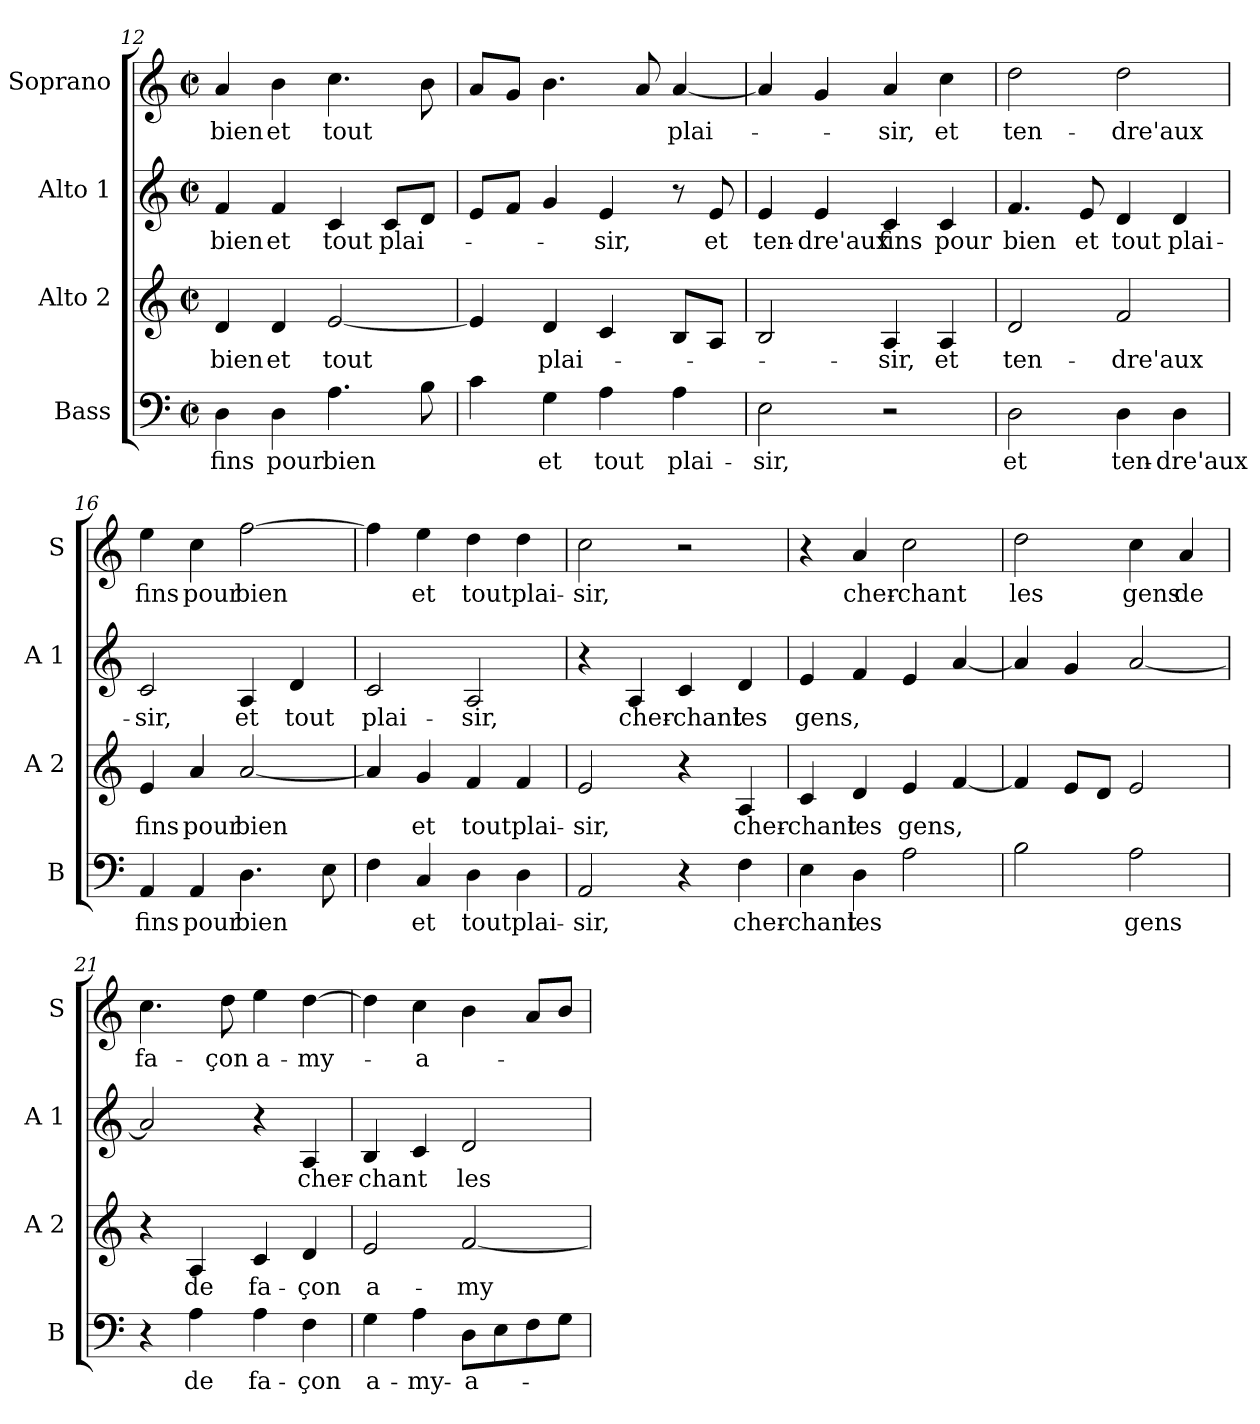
**kern	**text	**kern	**text	**kern	**text	**kern	**text
*part4	*part4	*part3	*part3	*part2	*part2	*part1	*part1
*staff4	*staff4	*staff3	*staff3	*staff2	*staff2	*staff1	*staff1
*I"Bass	*	*I"Alto 2	*	*I"Alto 1	*	*I"Soprano	*
*I'B	*	*I'A 2	*	*I'A 1	*	*I'S	*
*clefF4	*	*clefG2	*	*clefG2	*	*clefG2	*
*k[]	*	*k[]	*	*k[]	*	*k[]	*
*C:	*	*C:	*	*C:	*	*C:	*
*M2/2	*	*M2/2	*	*M2/2	*	*M2/2	*
*met(c|)	*	*met(c|)	*	*met(c|)	*	*met(c|)	*
=12	=12	=12	=12	=12	=12	=12	=12
!	!LO:LY:b	!	!LO:LY:b	!	!LO:LY:b	!	!LO:LY:b
4D\	fins	4d/	bien	4f/	bien	4a/	bien
!	!LO:LY:b	!	!LO:LY:b	!	!LO:LY:b	!	!LO:LY:b
4D\	pour	4d/	et	4f/	et	4b\	et
!	!LO:LY:b	!	!LO:LY:b	!	!LO:LY:b	!	!LO:LY:b
4.A\	bien	[2e/	tout	4c/	tout	4.cc\	tout
!	!	!	!	!	!LO:LY:b	!	!
.	.	.	.	8c/L	plai-	.	.
8B\	.	.	.	8d/J	.	8b\	.
=13	=13	=13	=13	=13	=13	=13	=13
4c\	.	4e/]	.	8e/L	.	8a/L	.
.	.	.	.	8f/J	.	8g/J	.
!	!LO:LY:b	!	!LO:LY:b	!	!	!	!
4G\	et	4d/	plai-	4g/	.	4.b\	.
!	!LO:LY:b	!	!	!	!LO:LY:b	!	!
4A\	tout	4c/	.	4e/	-sir,	.	.
.	.	.	.	.	.	8a/	.
!	!LO:LY:b	!	!	!	!	!	!LO:LY:b
4A\	plai-	8B/L	.	8r	.	[4a/	plai-
!	!	!	!	!	!LO:LY:b	!	!
.	.	8A/J	.	8e/	et	.	.
=14	=14	=14	=14	=14	=14	=14	=14
!	!LO:LY:b	!	!	!	!LO:LY:b	!	!
2E\	-sir,	2B/	.	4e/	ten-	4a/]	.
!	!	!	!	!	!LO:LY:b	!	!
.	.	.	.	4e/	-dre'aux	4g/	.
!	!	!	!LO:LY:b	!	!LO:LY:b	!	!LO:LY:b
2r	.	4A/	-sir,	4c/	fins	4a/	-sir,
!	!	!	!LO:LY:b	!	!LO:LY:b	!	!LO:LY:b
.	.	4A/	et	4c/	pour	4cc\	et
!!LO:LB:g=z
=15	=15	=15	=15	=15	=15	=15	=15
!	!LO:LY:b	!	!LO:LY:b	!	!LO:LY:b	!	!LO:LY:b
2D\	et	2d/	ten-	4.f/	bien	2dd\	ten-
!	!	!	!	!	!LO:LY:b	!	!
.	.	.	.	8e/	et	.	.
!	!LO:LY:b	!	!LO:LY:b	!	!LO:LY:b	!	!LO:LY:b
4D\	ten-	2f/	-dre'aux	4d/	tout	2dd\	-dre'aux
!	!LO:LY:b	!	!	!	!LO:LY:b	!	!
4D\	-dre'aux	.	.	4d/	plai-	.	.
=16	=16	=16	=16	=16	=16	=16	=16
!	!LO:LY:b	!	!LO:LY:b	!	!LO:LY:b	!	!LO:LY:b
4AA/	fins	4e/	fins	2c/	-sir,	4ee\	fins
!	!LO:LY:b	!	!LO:LY:b	!	!	!	!LO:LY:b
4AA/	pour	4a/	pour	.	.	4cc\	pour
!	!LO:LY:b	!	!LO:LY:b	!	!LO:LY:b	!	!LO:LY:b
4.D\	bien	[2a/	bien	4A/	et	[2ff\	bien
!	!	!	!	!	!LO:LY:b	!	!
.	.	.	.	4d/	tout	.	.
8E\	.	.	.	.	.	.	.
=17	=17	=17	=17	=17	=17	=17	=17
!	!	!	!	!	!LO:LY:b	!	!
4F\	.	4a/]	.	2c/	plai-	4ff\]	.
!	!LO:LY:b	!	!LO:LY:b	!	!	!	!LO:LY:b
4C/	et	4g/	et	.	.	4ee\	et
!	!LO:LY:b	!	!LO:LY:b	!	!LO:LY:b	!	!LO:LY:b
4D\	tout	4f/	tout	2A/	-sir,	4dd\	tout
!	!LO:LY:b	!	!LO:LY:b	!	!	!	!LO:LY:b
4D\	plai-	4f/	plai-	.	.	4dd\	plai-
=18	=18	=18	=18	=18	=18	=18	=18
!	!LO:LY:b	!	!LO:LY:b	!	!	!	!LO:LY:b
2AA/	-sir,	2e/	-sir,	4r	.	2cc\	-sir,
!	!	!	!	!	!LO:LY:b	!	!
.	.	.	.	4A/	cher-	.	.
!	!	!	!	!	!LO:LY:b	!	!
4r	.	4r	.	4c/	-chant	2r	.
!	!LO:LY:b	!	!LO:LY:b	!	!LO:LY:b	!	!
4F\	cher-	4A/	cher-	4d/	les	.	.
=19	=19	=19	=19	=19	=19	=19	=19
!	!LO:LY:b	!	!LO:LY:b	!	!LO:LY:b	!	!
4E\	-chant	4c/	-chant	4e/	gens,	4r	.
!	!LO:LY:b	!	!LO:LY:b	!	!	!	!LO:LY:b
4D\	les	4d/	les	4f/	.	4a/	cher-
!	!	!	!LO:LY:b	!	!	!	!LO:LY:b
2A\	.	4e/	gens,	4e/	.	2cc\	-chant
.	.	[4f/	.	[4a/	.	.	.
!!LO:LB:g=z
=20	=20	=20	=20	=20	=20	=20	=20
!	!	!	!	!	!	!	!LO:LY:b
2B\	.	4f/]	.	4a/]	.	2dd\	les
.	.	8e/L	.	4g/	.	.	.
.	.	8d/J	.	.	.	.	.
!	!LO:LY:b	!	!	!	!	!	!LO:LY:b
2A\	gens	2e/	.	[2a/	.	4cc\	gens
!	!	!	!	!	!	!	!LO:LY:b
.	.	.	.	.	.	4a/	de
=21	=21	=21	=21	=21	=21	=21	=21
!	!	!	!	!	!	!	!LO:LY:b
4r	.	4r	.	2a/]	.	4.cc\	fa-
!	!LO:LY:b	!	!LO:LY:b	!	!	!	!
4A\	de	4A/	de	.	.	.	.
!	!	!	!	!	!	!	!LO:LY:b
.	.	.	.	.	.	8dd\	-çon
!	!LO:LY:b	!	!LO:LY:b	!	!	!	!LO:LY:b
4A\	fa-	4c/	fa-	4r	.	4ee\	a-
!	!LO:LY:b	!	!LO:LY:b	!	!LO:LY:b	!	!LO:LY:b
4F\	-çon	4d/	-çon	4A/	cher-	[4dd\	-my-
=22	=22	=22	=22	=22	=22	=22	=22
!	!LO:LY:b	!	!LO:LY:b	!	!LO:LY:b	!	!
4G\	a-	2e/	a-	4B/	-chant	4dd\]	.
!	!LO:LY:b	!	!	!	!	!	!LO:LY:b
4A\	-my-	.	.	4c/	.	4cc\	-a-
!	!LO:LY:b	!	!LO:LY:b	!	!LO:LY:b	!	!
8D\L	-a-	[2f/	-my	2d/	les	4b\	.
8E\	.	.	.	.	.	.	.
8F\	.	.	.	.	.	8a/L	.
8G\J	.	.	.	.	.	8b/J	.
=	=	=	=	=	=	=	=
*-	*-	*-	*-	*-	*-	*-	*-
